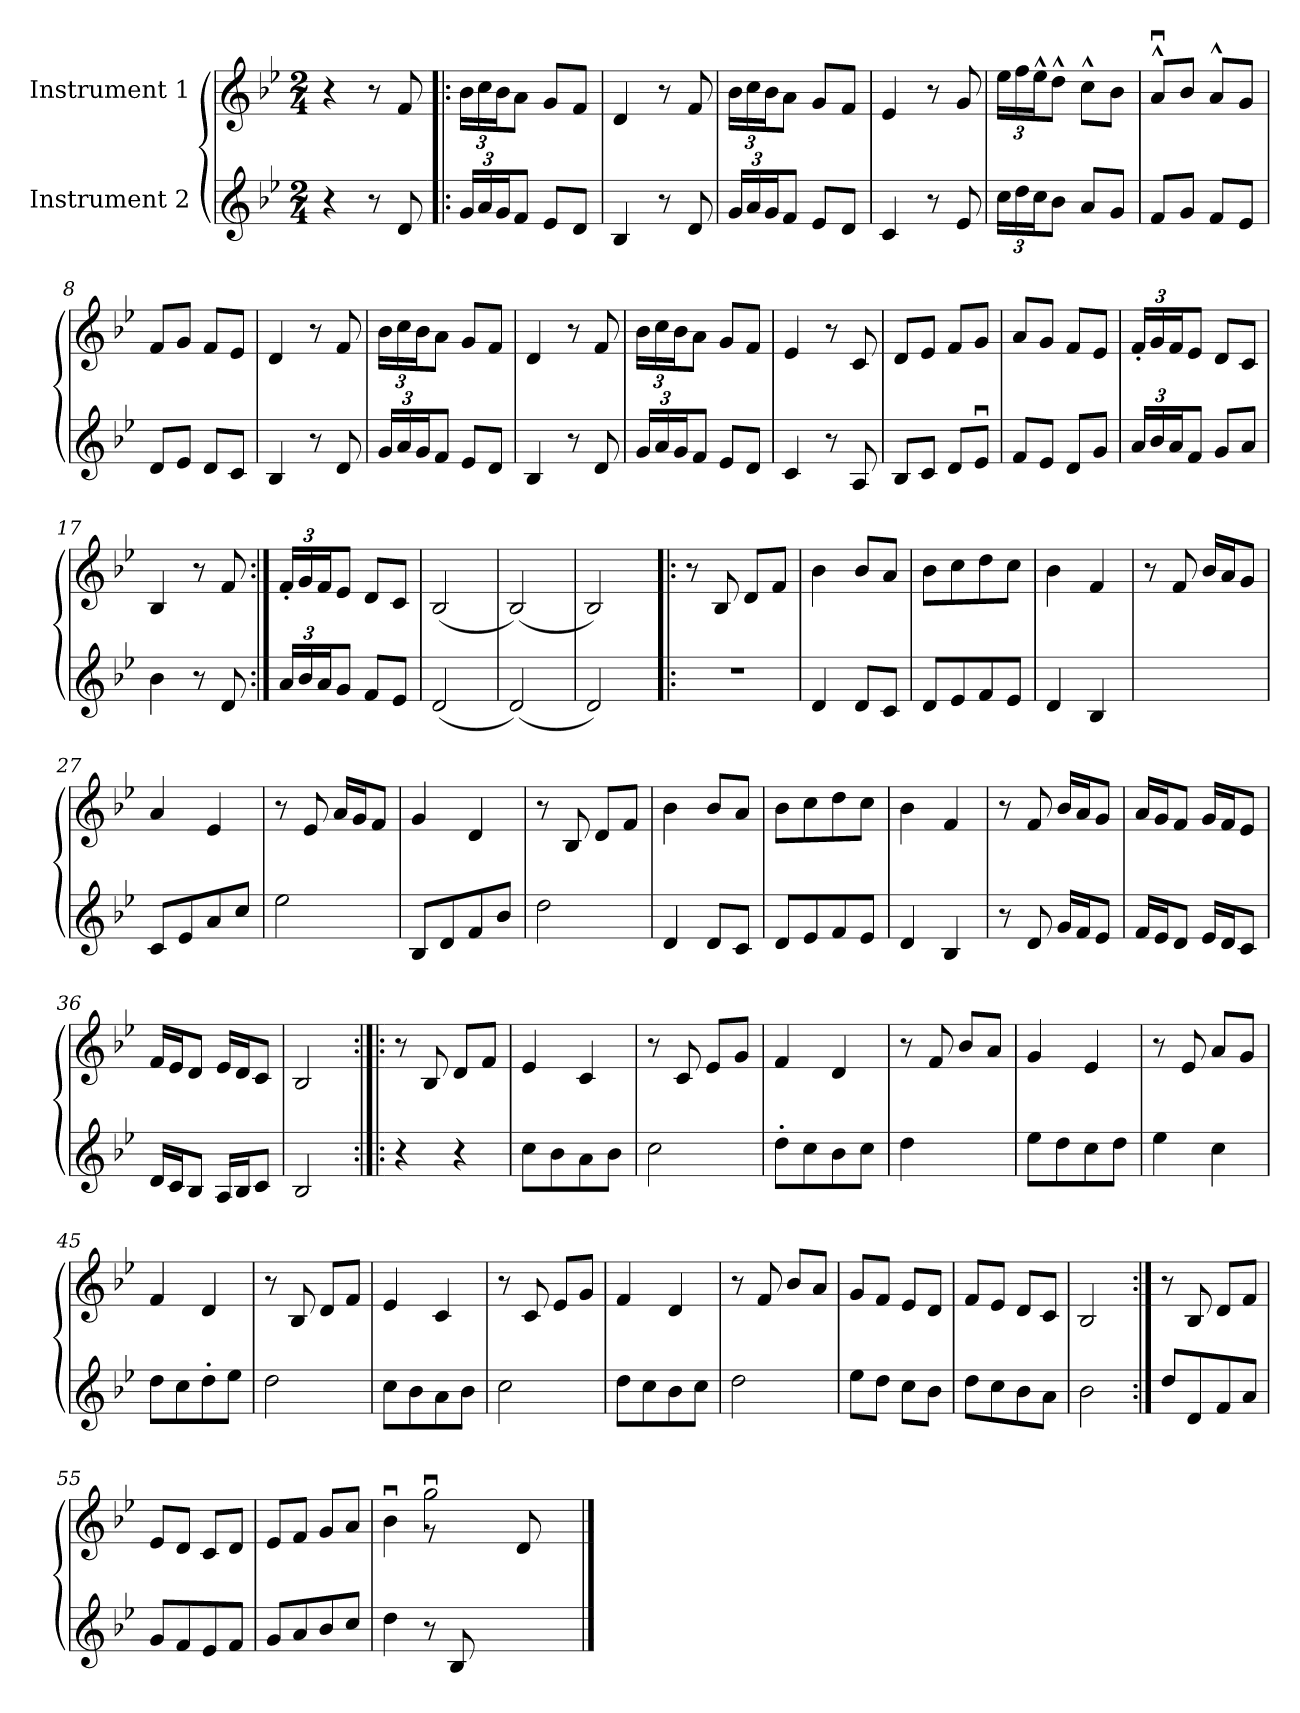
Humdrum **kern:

**kern	**kern
*part2	*part1
*staff2	*staff1
*I"Instrument 2	*I"Instrument 1
*clefG2	*clefG2
*k[b-e-]	*k[b-e-]
*B-:	*B-:
*M2/4	*M2/4
=1	=1
4r	4r
8r	8r
8d/	8f/
=2!|:	=2!|:
*Xbrackettup	*Xbrackettup
24g/LL	24b-\LL
24a/	24cc\
24g/J	24b-\J
8f/J	8a\J
8e-/L	8g/L
8d/J	8f/J
=3	=3
4B-/	4d/
8r	8r
8d/	8f/
=4	=4
24g/LL	24b-\LL
24a/	24cc\
24g/J	24b-\J
8f/J	8a\J
8e-/L	8g/L
8d/J	8f/J
=5	=5
4c/	4e-/
8r	8r
8e-/	8g/
=6	=6
24cc\LL	24ee-\LL
24dd\	24ff\
24cc\J	24ee-^^\J
8b-\J	8dd^^\J
8a/L	8cc^^\L
8g/J	8b-\J
=7	=7
8f/L	8au^^/L
8g/J	8b-/J
8f/L	8a^^/L
8e-/J	8g/J
!!LO:LB:g=z
=8	=8
8d/L	8f/L
8e-/J	8g/J
8d/L	8f/L
8c/J	8e-/J
=9	=9
4B-/	4d/
8r	8r
8d/	8f/
=10	=10
24g/LL	24b-\LL
24a/	24cc\
24g/J	24b-\J
8f/J	8a\J
8e-/L	8g/L
8d/J	8f/J
=11	=11
4B-/	4d/
8r	8r
8d/	8f/
=12	=12
24g/LL	24b-\LL
24a/	24cc\
24g/J	24b-\J
8f/J	8a\J
8e-/L	8g/L
8d/J	8f/J
=13	=13
4c/	4e-/
8r	8r
8A/	8c/
=14	=14
8B-/L	8d/L
8c/J	8e-/J
8d/L	8f/L
8e-u</J	8g/J
!!LO:LB:g=z
=15	=15
8f/L	8a/L
8e-/J	8g/J
8d/L	8f/L
8g/J	8e-/J
=16	=16
24a/LL	24f'/LL
24b-/	24g/
24a/J	24f/J
8f/J	8e-/J
8g/L	8d/L
8a/J	8c/J
=17	=17
4b-\	4B-/
8r	8r
8d/	8f/
=18:|!	=18:|!
24a/LL	24f'/LL
24b-/	24g/
24a/J	24f/J
8g/J	8e-/J
8f/L	8d/L
8e-/J	8c/J
=19	=19
(<2d/	(<2B-/
=20	=20
(<2d/)	(<2B-/)
=21	=21
2d/)	2B-/)
!!LO:LB:g=z
=22!|:	=22!|:
2r	8r
.	8B-/
.	8d/L
.	8f/J
=23	=23
4d/	4b-\
8d/L	8b-/L
8c/J	8a/J
=24	=24
8d/L	8b-\L
8e-/	8cc\
8f/	8dd\
8e-/J	8cc\J
=25	=25
4d/	4b-\
4B-/	4f/
=26	=26
2ryy	8r
.	8f/
.	16b-/LL
.	16a/J
.	8g/J
=27	=27
8c/L	4a/
8e-/	.
8a/	4e-/
8cc/J	.
=28	=28
2ee-\	8r
.	8e-/
.	16a/LL
.	16g/J
.	8f/J
=29	=29
8B-/L	4g/
8d/	.
8f/	4d/
8b-/J	.
=30	=30
2dd\	8r
.	8B-/
.	8d/L
.	8f/J
=31	=31
4d/	4b-\
8d/L	8b-/L
8c/J	8a/J
!!LO:LB:g=z
=32	=32
8d/L	8b-\L
8e-/	8cc\
8f/	8dd\
8e-/J	8cc\J
=33	=33
4d/	4b-\
4B-/	4f/
=34	=34
8r	8r
8d/	8f/
16g/LL	16b-/LL
16f/J	16a/J
8e-/J	8g/J
=35	=35
16f/LL	16a/LL
16e-/J	16g/J
8d/J	8f/J
16e-/LL	16g/LL
16d/J	16f/J
8c/J	8e-/J
=36	=36
16d/LL	16f/LL
16c/J	16e-/J
8B-/J	8d/J
16A/LL	16e-/LL
16B-/J	16d/J
8c/J	8c/J
=37	=37
2B-/	2B-/
=38:|!|:	=38:|!|:
4r	8r
.	8B-/
4r	8d/L
.	8f/J
=39	=39
8cc\L	4e-/
8b-\	.
8a\	4c/
8b-\J	.
=40	=40
2cc\	8r
.	8c/
.	8e-/L
.	8g/J
!!LO:LB:g=z
=41	=41
8dd'\L	4f/
8cc\	.
8b-\	4d/
8cc\J	.
=42	=42
4dd\	8r
.	8f/
4ryy	8b-/L
.	8a/J
=43	=43
8ee-\L	4g/
8dd\	.
8cc\	4e-/
8dd\J	.
=44	=44
4ee-\	8r
.	8e-/
4cc\	8a/L
.	8g/J
=45	=45
8dd\L	4f/
8cc\	.
8dd'\	4d/
8ee-\J	.
=46	=46
2dd\	8r
.	8B-/
.	8d/L
.	8f/J
=47	=47
8cc\L	4e-/
8b-\	.
8a\	4c/
8b-\J	.
=48	=48
2cc\	8r
.	8c/
.	8e-/L
.	8g/J
=49	=49
8dd\L	4f/
8cc\	.
8b-\	4d/
8cc\J	.
!!LO:LB:g=z
=50	=50
2dd\	8r
.	8f/
.	8b-/L
.	8a/J
=51	=51
8ee-\L	8g/L
8dd\J	8f/J
8cc\L	8e-/L
8b-\J	8d/J
=52	=52
8dd\L	8f/L
8cc\	8e-/J
8b-\	8d/L
8a\J	8c/J
=53	=53
2b-\	2B-/
=54:|!	=54:|!
8dd/L	8r
8d/	8B-/
8f/	8d/L
8a/J	8f/J
=55	=55
8g/L	8e-/L
8f/	8d/J
8e-/	8c/L
8f/J	8d/J
=56	=56
8g/L	8e-/L
8a/	8f/J
8b-/	8g/L
8cc/J	8a/J
=57	=57
*	*^
4dd\	4b-u\	4ryy
8r	2ggu\	8r
8B-/	.	2.ryy
4ryy	.	.
4.ryy	8d/	.
.	4ryy	.
*	*v	*v
==	==
*-	*-
